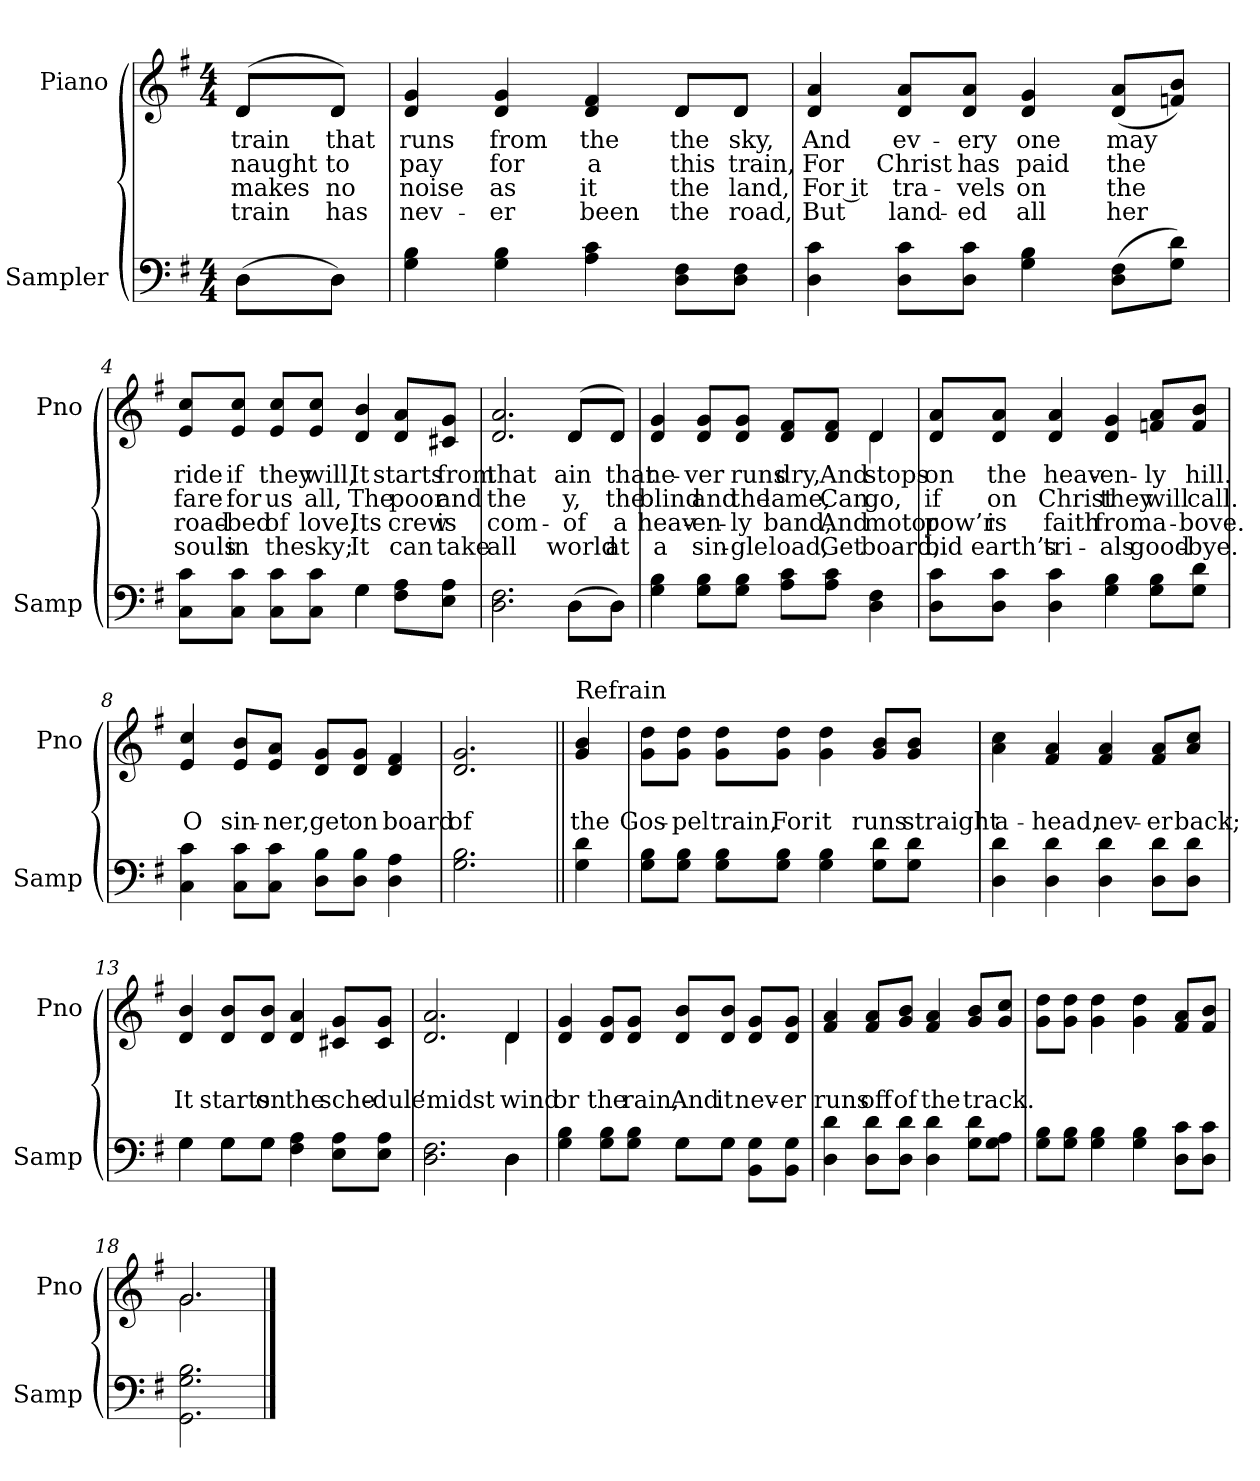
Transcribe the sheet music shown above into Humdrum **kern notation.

**kern	**kern	**text	**text	**text	**text
*part2	*part1	*part1	*part1	*part1	*part1
*staff2	*staff1	*staff1	*staff1	*staff1	*staff1
*I"Sampler	*I"Piano	*	*	*	*
*I'Samp	*I'Pno	*	*	*	*
*clefF4	*clefG2	*	*	*	*
*k[f#]	*k[f#]	*	*	*	*
*G:	*G:	*	*	*	*
*M4/4	*M4/4	*	*	*	*
=1	=1	=1	=1	=1	=1
*^	*^	*	*	*	*
(8D\L	8D\L	(8d/L	8d/L	train	naught	makes	train
8D\J)	8D\J	8d/J)	8d/J	that	to	no	has
*v	*v	*	*	*	*	*	*
=2	=2	=2	=2	=2	=2	=2
4G 4B	4d 4g	2.ryy	runs	pay	noise	nev-
4G 4B	4d 4g	.	from	for	as	-er
4A 4c	4d 4f#	.	the	a	it	been
8D\ 8F#\L	8d/L	8d/L	the	this	the	the
8D\ 8F#\J	8d/J	8d/J	sky,	train,	land,	road,
*	*v	*v	*	*	*	*
=3	=3	=3	=3	=3	=3
4D 4c	4d 4a	And	For	For it	But
8D\ 8c\L	8d/ 8a/L	ev-	Christ	tra-	land-
8D\ 8c\J	8d/ 8a/J	-ery	has	-vels	-ed
4G 4B	4d 4g	one	paid	on	all
(8D\ 8F#\L	(8d/ 8a/L	may	the	the	her
8G\ 8d\J)	8fn/ 8b/J)	.	.	.	.
=4	=4	=4	=4	=4	=4
*^	*	*	*	*	*
8C\ 8c\L	2ryy	8e/ 8cc/L	ride	fare	road-	souls
8C\ 8c\J	.	8e/ 8cc/J	if	for	-bed	in
8C\ 8c\L	.	8e/ 8cc/L	they	us	of	the
8C\ 8c\J	.	8e/ 8cc/J	will,	all,	love,	sky;
4G\	4G	4d 4b	It	The	Its	It
8F#\ 8A\L	4ryy	8d/ 8a/L	starts	poor	crew	can
8E\ 8A\J	.	8c#X/ 8g/J	from	and	is	take
=5	=5	=5	=5	=5	=5	=5
*	*	*^	*	*	*	*
2.D 2.F#	2.ryy	2.d 2.a	2.ryy	that	the	com-	all
(8D\L	8D\L	(8d/L	8d/L	-ain	-y,	of	world
8D\J)	8D\J	8d/J)	8d/J	that	the	a	at
*v	*v	*	*	*	*	*	*
=6	=6	=6	=6	=6	=6	=6
4G 4B	4d 4g	2.ryy	ne-	blind	heav-	a
8G\ 8B\L	8d/ 8g/L	.	-ver	and	-en-	sin-
8G\ 8B\J	8d/ 8g/J	.	runs	the	-ly	-gle
8A\ 8c\L	8d/ 8f#/L	.	dry,	lame,	band,	load,
8A\ 8c\J	8d/ 8f#/J	.	And	Can	And	Get
4D 4F#	4d/	4d	stops	go,	motor	board,
*	*v	*v	*	*	*	*
=7	=7	=7	=7	=7	=7
8D\ 8c\L	8d/ 8a/L	on	if	pow’r	bid
8D\ 8c\J	8d/ 8a/J	the	on	is	earth’s
4D 4c	4d 4a	heav-	Christ	faith	tri-
4G 4B	4d 4g	-en-	they	from	-als
8G\ 8B\L	8fn/ 8a/L	-ly	will	a-	good-
8G\ 8d\J	8f/ 8b/J	hill.	call.	-bove.	-bye.
=8	=8	=8	=8	=8	=8
4C 4c	4e 4cc	.	O	.	.
8C\ 8c\L	8e/ 8b/L	.	sin-	.	.
8C\ 8c\J	8e/ 8a/J	.	-ner,	.	.
8D\ 8B\L	8d/ 8g/L	.	get	.	.
8D\ 8B\J	8d/ 8g/J	.	on	.	.
4D 4A	4d 4f#	.	board	.	.
=9	=9	=9	=9	=9	=9
2.G 2.B	2.d 2.g	.	of	.	.
=10||	=10||	=10||	=10||	=10||	=10||
!	!LO:TX:t=Refrain	!	!	!	!
4G 4d	4g 4b	.	the	.	.
=11	=11	=11	=11	=11	=11
8G\ 8B\L	8g\ 8dd\L	.	Gos-	.	.
8G\ 8B\J	8g\ 8dd\J	.	-pel	.	.
8G\ 8B\L	8g\ 8dd\L	.	train,	.	.
8G\ 8B\J	8g\ 8dd\J	.	For	.	.
4G 4B	4g 4dd	.	it	.	.
8G\ 8d\L	8g/ 8b/L	.	runs	.	.
8G\ 8d\J	8g/ 8b/J	.	straight	.	.
=12	=12	=12	=12	=12	=12
4D 4d	4a 4cc	.	a-	.	.
4D 4d	4f# 4a	.	-head,	.	.
4D 4d	4f# 4a	.	nev-	.	.
8D\ 8d\L	8f#/ 8a/L	.	-er	.	.
8D\ 8d\J	8a/ 8cc/J	.	back;	.	.
=13	=13	=13	=13	=13	=13
*^	*	*	*	*	*
4G\	4G	4d 4b	.	It	.	.
8G\L	8G\L	8d/ 8b/L	.	starts	.	.
8G\J	8G\J	8d/ 8b/J	.	on	.	.
4F# 4A	2ryy	4d 4a	.	the	.	.
8E\ 8A\L	.	8c#X/ 8g/L	.	sche-	.	.
8E\ 8A\J	.	8c#/ 8g/J	.	-dule	.	.
=14	=14	=14	=14	=14	=14	=14
*	*	*^	*	*	*	*
2.D 2.F#	2.ryy	2.d 2.a	2.ryy	.	’midst	.	.
4D\	4D	4d/	4d	.	wind	.	.
*	*	*v	*v	*	*	*	*
=15	=15	=15	=15	=15	=15	=15
4G 4B	2ryy	4d 4g	.	or	.	.
8G\ 8B\L	.	8d/ 8g/L	.	the	.	.
8G\ 8B\J	.	8d/ 8g/J	.	rain,	.	.
8G\L	8G\L	8d/ 8b/L	.	And	.	.
8G\J	8G\J	8d/ 8b/J	.	it	.	.
8BB\ 8G\L	4ryy	8d/ 8g/L	.	nev-	.	.
8BB\ 8G\J	.	8d/ 8g/J	.	-er	.	.
*v	*v	*	*	*	*	*
=16	=16	=16	=16	=16	=16
4D 4d	4f# 4a	.	runs	.	.
8D\ 8d\L	8f#/ 8a/L	.	off	.	.
8D\ 8d\J	8g/ 8b/J	.	of	.	.
4D 4d	4f# 4a	.	the	.	.
8G\ 8d\L	8g/ 8b/L	.	track.	.	.
8G\ 8A\J	8g/ 8cc/J	.	.	.	.
=17	=17	=17	=17	=17	=17
8G\ 8B\L	8g\ 8dd\L	.	.	.	.
8G\ 8B\J	8g\ 8dd\J	.	.	.	.
4G 4B	4g 4dd	.	.	.	.
4G 4B	4g 4dd	.	.	.	.
8D\ 8c\L	8f#/ 8a/L	.	.	.	.
8D\ 8c\J	8f#/ 8b/J	.	.	.	.
=18	=18	=18	=18	=18	=18
*	*^	*	*	*	*
2.GG 2.G 2.B	2.g/	2.g	.	.	.	.
*	*v	*v	*	*	*	*
==	==	==	==	==	==
*-	*-	*-	*-	*-	*-
